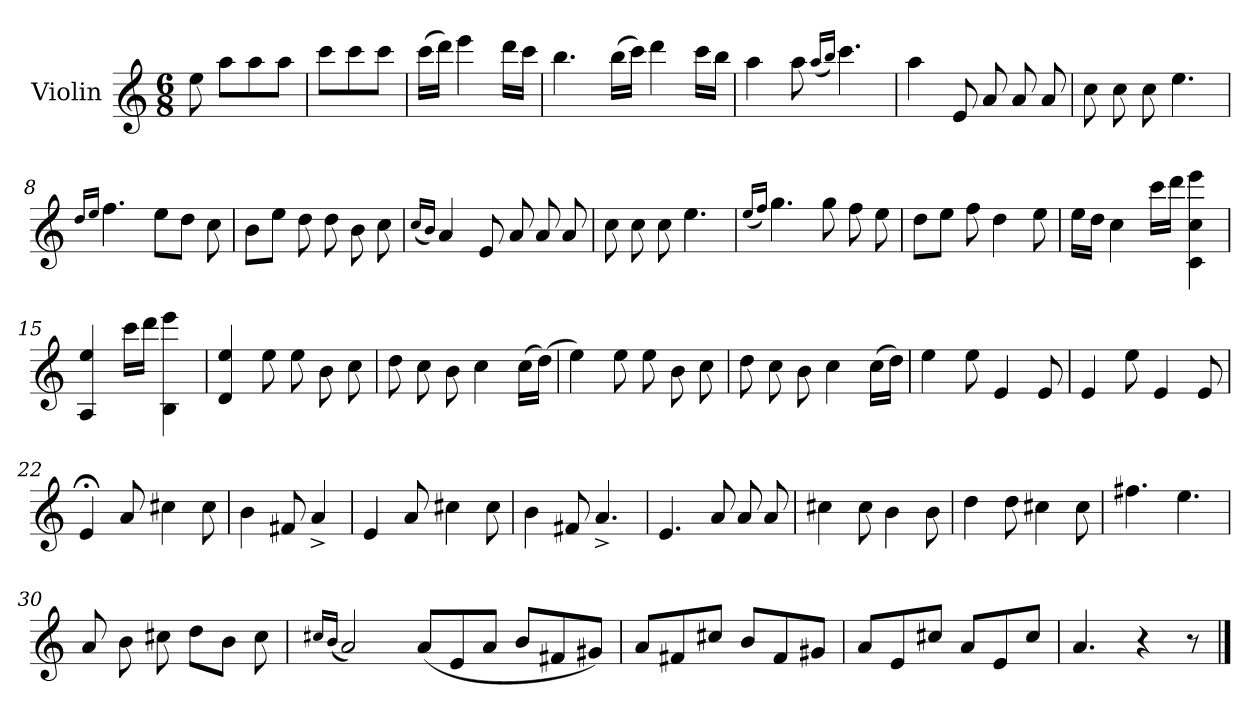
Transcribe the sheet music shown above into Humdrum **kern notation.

**kern
*part1
*staff1
*I"Violin
*I'Vln.
*clefG2
*k[]
*M6/8
=1
8ee\
8aa\L
8aa\
8aa\J
=2
8ccc\L
8ccc\
8ccc\J
=3
(>16ccc\LL
16ddd\JJ)
4eee\
16ddd\LL
16ccc\JJ
=4
4.bb\
(>16bb\LL
16ccc\JJ)
4ddd\
16ccc\LL
16bb\JJ
=5
4aa\
8aa\
(<16qqaa/LL
16qqbb/JJ)
4.ccc\
=6
4aa\
8e/
8a/
8a/
8a/
!!LO:LB:g=z
=7
8cc\
8cc\
8cc\
4.ee\
=8
16qqdd/LL
16qqee/JJ
4.ff\
8ee\L
8dd\J
8cc\
=9
8b\L
8ee\J
8dd\
8dd\
8b\
8cc\
=10
(<16qqcc/LL
16qqb/JJ)
4a/
8e/
8a/
8a/
8a/
=11
8cc\
8cc\
8cc\
4.ee\
=12
(<16qqee/LL
16qqff/JJ)
4.gg\
8gg\
8ff\
8ee\
!!LO:LB:g=z
=13
8dd\L
8ee\J
8ff\
4dd\
8ee\
=14
16ee\LL
16dd\JJ
4cc\
16ccc\LL
16ddd\JJ
4c\ 4cc\ 4eee\
=15
4A/ 4ee/
16ccc\LL
16ddd\JJ
4B\ 4eee\
=16
4d/ 4ee/
8ee\
8ee\
8b\
8cc\
=17
8dd\
8cc\
8b\
4cc\
(>16cc\LL
(>16dd\JJ)
=18
4ee\)
8ee\
8ee\
8b\
8cc\
!!LO:LB:g=z
=19
8dd\
8cc\
8b\
4cc\
(>16cc\LL
16dd\JJ)
=20
4ee\
8ee\
4e/
8e/
=21
4e/
8ee\
4e/
8e/
=22
4e;</
8a/
4cc#X\
8cc#\
=23
4b\
8f#X/
4a^/
=24
4e/
8a/
4cc#X\
8cc#\
!!LO:LB:g=z
=25
4b\
8f#X/
4.a^/
=26
4.e/
8a/
8a/
8a/
=27
4cc#X\
8cc#\
4b\
8b\
=28
4dd\
8dd\
4cc#X\
8cc#\
=29
4.ff#X\
4.ee\
=30
8a/
8b\
8cc#X\
8dd\L
8b\J
8cc#\
!!LO:LB:g=z
=31
16qqcc#X/LL
(<16qqb/JJ
2a/)
(<8a/L
8e/
8a/J
8b/L
8f#X/
8g#X/J)
=32
8a/L
8f#X/
8cc#X/J
8b/L
8f#/
8g#X/J
=33
8a/L
8e/
8cc#X/J
8a/L
8e/
8cc#/J
=34
4.a/
4r
8r
==
*-
